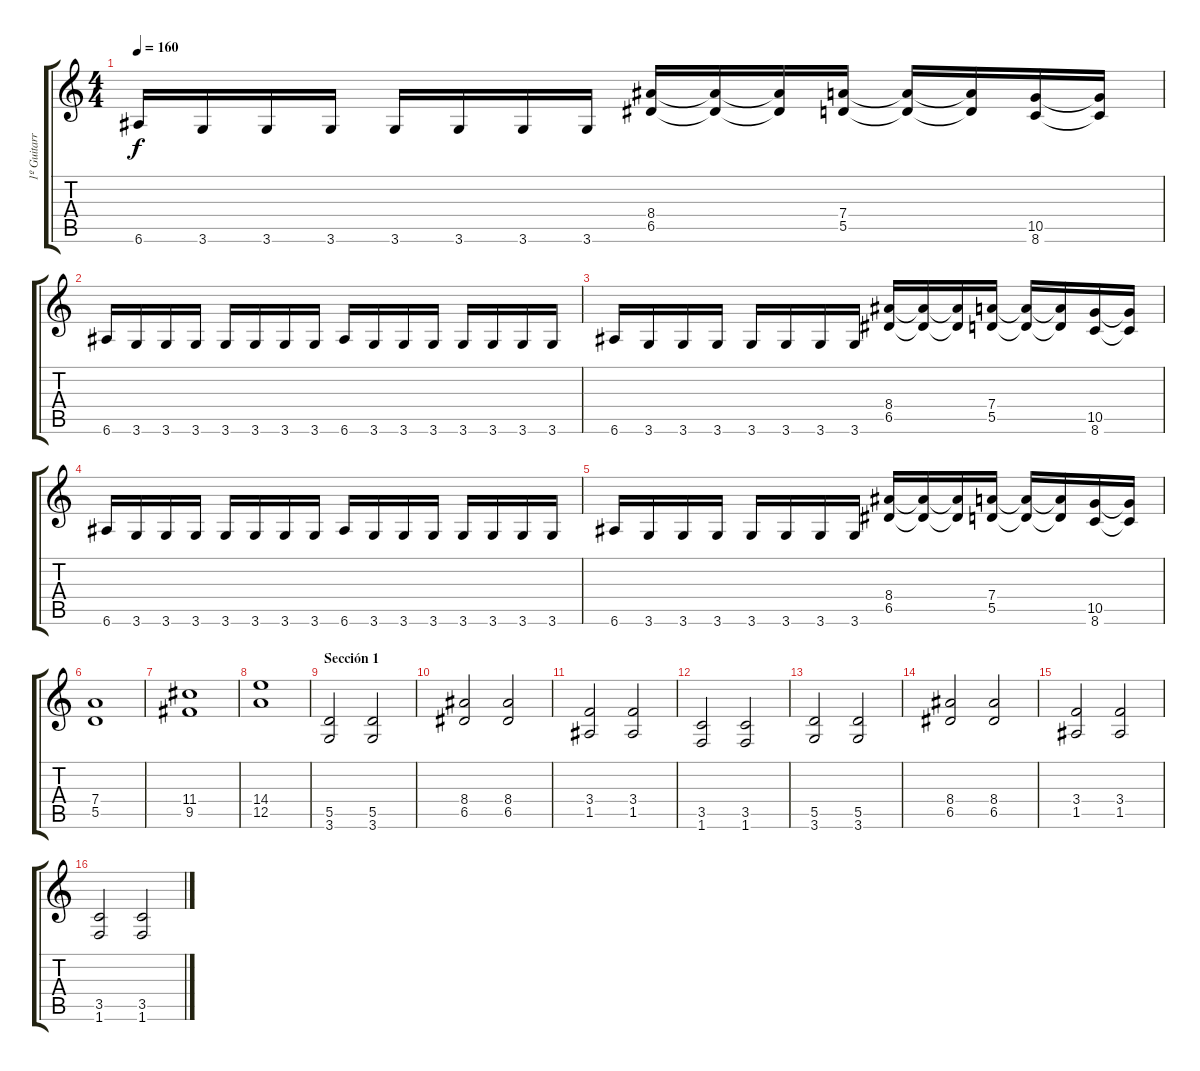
\track ("1º Guitarra " "1º Guitarr") {instrument distortionguitar}
\staff {score tabs}
\tuning (E4 B3 G3 D3 A2 E2) {hide}
\ts (4 4)
\tempo 160
\clef g2
\ks c
6.6.16{dy f} 3.6.16 3.6.16 3.6.16 3.6.16 3.6.16 3.6.16 3.6.16 (8.4 6.5).16 (8.4{t} 6.5{t}).16 (8.4{t} 6.5{t}).16 (7.4 5.5).16 (7.4{t} 5.5{t}).16 (7.4{t} 5.5{t}).16 (10.5 8.6).16 (10.5{t} 8.6{t}).16 |
6.6.16 3.6.16 3.6.16 3.6.16 3.6.16 3.6.16 3.6.16 3.6.16 6.6.16 3.6.16 3.6.16 3.6.16 3.6.16 3.6.16 3.6.16 3.6.16 |
6.6.16 3.6.16 3.6.16 3.6.16 3.6.16 3.6.16 3.6.16 3.6.16 (8.4 6.5).16 (8.4{t} 6.5{t}).16 (8.4{t} 6.5{t}).16 (7.4 5.5).16 (7.4{t} 5.5{t}).16 (7.4{t} 5.5{t}).16 (10.5 8.6).16 (10.5{t} 8.6{t}).16 |
6.6.16 3.6.16 3.6.16 3.6.16 3.6.16 3.6.16 3.6.16 3.6.16 6.6.16 3.6.16 3.6.16 3.6.16 3.6.16 3.6.16 3.6.16 3.6.16 |
6.6.16 3.6.16 3.6.16 3.6.16 3.6.16 3.6.16 3.6.16 3.6.16 (8.4 6.5).16 (8.4{t} 6.5{t}).16 (8.4{t} 6.5{t}).16 (7.4 5.5).16 (7.4{t} 5.5{t}).16 (7.4{t} 5.5{t}).16 (10.5 8.6).16 (10.5{t} 8.6{t}).16 |
(7.4 5.5).1 |
(11.4 9.5).1 |
(14.4 12.5).1 |
\section ("" "Sección 1")
(5.5 3.6).2 (5.5 3.6).2 |
(8.4 6.5).2 (8.4 6.5).2 |
(3.4 1.5).2 (3.4 1.5).2 |
(3.5 1.6).2 (3.5 1.6).2 |
(5.5 3.6).2 (5.5 3.6).2 |
(8.4 6.5).2 (8.4 6.5).2 |
(3.4 1.5).2 (3.4 1.5).2 |
(3.5 1.6).2 (3.5 1.6).2
